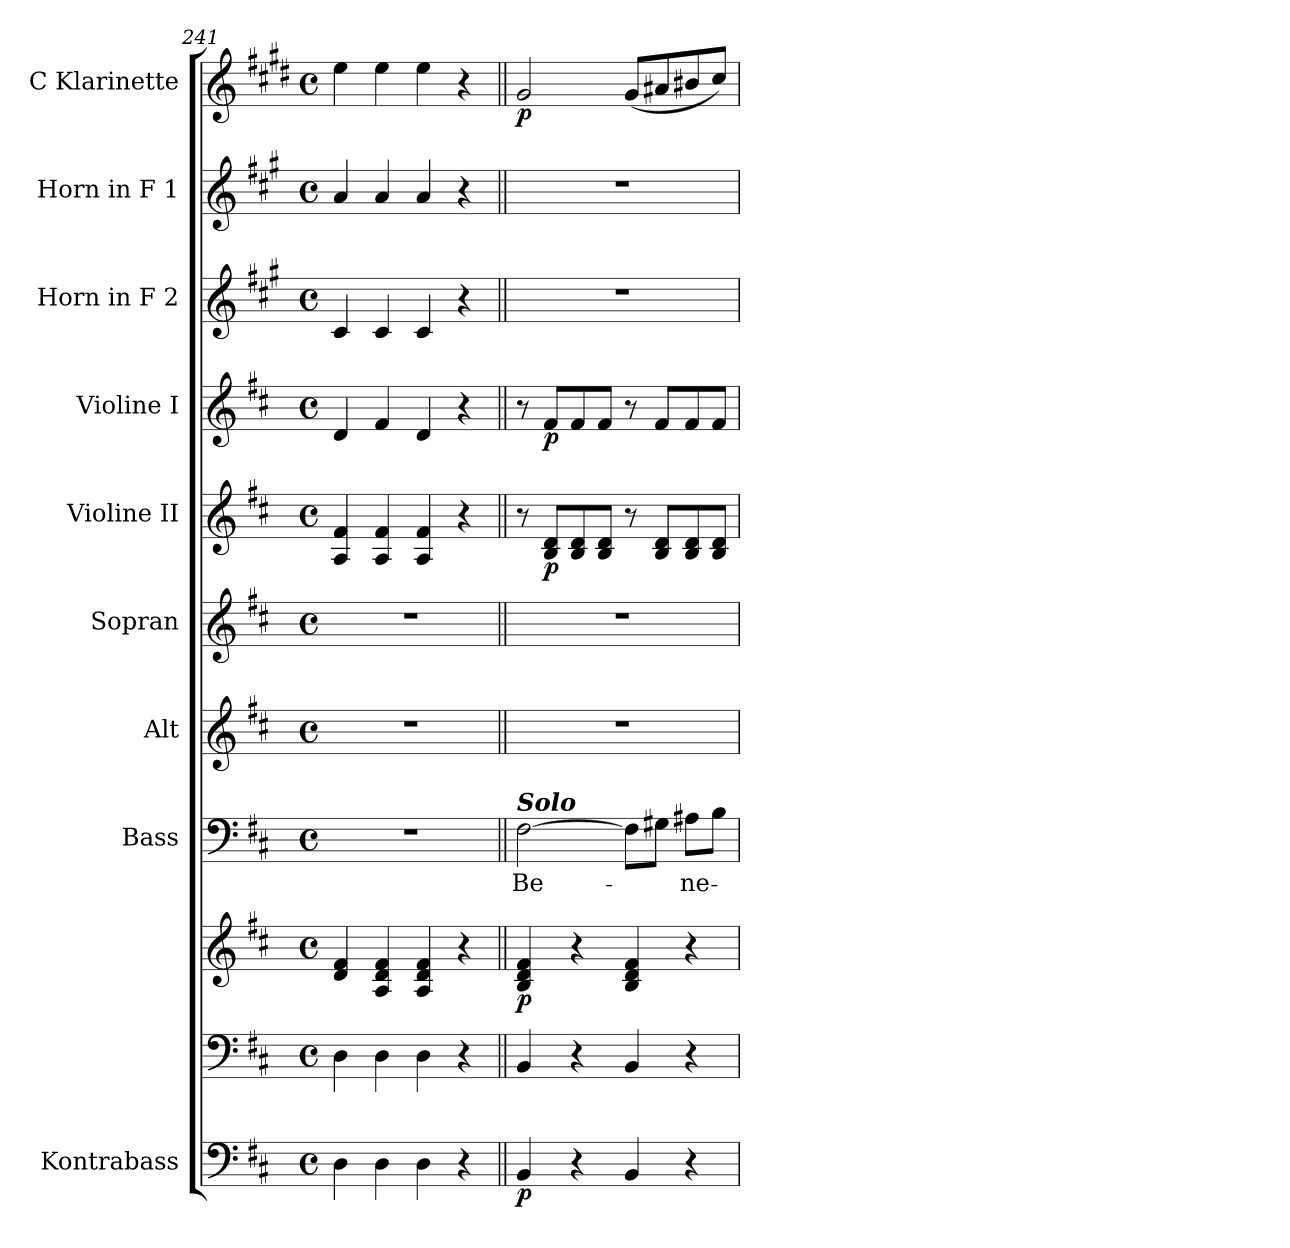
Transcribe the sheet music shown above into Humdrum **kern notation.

**kern	**dynam	**kern	**kern	**dynam	**kern	**text	**kern	**kern	**kern	**dynam	**kern	**dynam	**kern	**kern	**kern	**dynam
*part10	*part10	*part9	*part9	*part9	*part8	*part8	*part7	*part6	*part5	*part5	*part4	*part4	*part3	*part2	*part1	*part1
*staff11	*staff11	*staff10	*staff9	*staff9/10	*staff8	*staff8	*staff7	*staff6	*staff5	*staff5	*staff4	*staff4	*staff3	*staff2	*staff1	*staff1
*I"Kontrabass	*	*	*	*	*I"Bass	*	*I"Alt	*I"Sopran	*I"Violine II	*	*I"Violine I	*	*I"Horn in F 2	*I"Horn in F 1	*I"C Klarinette	*
*I'Kb.	*	*	*	*	*I'B.	*	*I'A.	*I'S.	*I'Vl. II	*	*I'Vl. I	*	*	*	*I'Kl.	*
*clefF4	*	*clefF4	*clefG2	*	*clefF4	*	*clefG2	*clefG2	*clefG2	*	*clefG2	*	*clefG2	*clefG2	*clefG2	*
*ITrd7c12	*	*	*	*	*	*	*	*	*	*	*	*	*ITrd4c7	*ITrd4c7	*ITrd1c2	*
*k[f#c#]	*	*k[f#c#]	*k[f#c#]	*	*k[f#c#]	*	*k[f#c#]	*k[f#c#]	*k[f#c#]	*	*k[f#c#]	*	*k[f#c#]	*k[f#c#]	*k[f#c#]	*
*D:	*	*D:	*D:	*	*D:	*	*D:	*D:	*D:	*	*D:	*	*D:	*D:	*D:	*
*M4/4	*	*M4/4	*M4/4	*	*M4/4	*	*M4/4	*M4/4	*M4/4	*	*M4/4	*	*M4/4	*M4/4	*M4/4	*
*met(c)	*	*met(c)	*met(c)	*	*met(c)	*	*met(c)	*met(c)	*met(c)	*	*met(c)	*	*met(c)	*met(c)	*met(c)	*
=241	=241	=241	=241	=241	=241	=241	=241	=241	=241	=241	=241	=241	=241	=241	=241	=241
4DD\	.	4D\	4d/ 4f#/	.	1r	.	1r	1r	4A/ 4f#/	.	4d/	.	4F#/	4d/	4dd\	.
4DD\	.	4D\	4A/ 4d/ 4f#/	.	.	.	.	.	4A/ 4f#/	.	4f#/	.	4F#/	4d/	4dd\	.
4DD\	.	4D\	4A/ 4d/ 4f#/	.	.	.	.	.	4A/ 4f#/	.	4d/	.	4F#/	4d/	4dd\	.
4r	.	4r	4r	.	.	.	.	.	4r	.	4r	.	4r	4r	4r	.
!!LO:PB:g=z
=242||	=242||	=242||	=242||	=242||	=242||	=242||	=242||	=242||	=242||	=242||	=242||	=242||	=242||	=242||	=242||	=242||
!	!	!	!	!	!LO:TX:a:Bi:t=Solo	!	!	!	!	!	!	!	!	!	!	!
!	!LO:DY:b	!	!	!LO:DY:b	!	!LO:LY:b	!	!	!	!	!	!	!	!	!	!LO:DY:b
4BBB/	p	4BB/	4B/ 4d/ 4f#/	p	[2F#\	Be-	1r	1r	8r	.	8r	.	1r	1r	2f#/	p
!	!	!	!	!	!	!	!	!	!	!LO:DY:b	!	!LO:DY:b	!	!	!	!
.	.	.	.	.	.	.	.	.	8B/ 8d/L	p	8f#/L	p	.	.	.	.
4r	.	4r	4r	.	.	.	.	.	8B/ 8d/	.	8f#/	.	.	.	.	.
.	.	.	.	.	.	.	.	.	8B/ 8d/J	.	8f#/J	.	.	.	.	.
4BBB/	.	4BB/	4B/ 4d/ 4f#/	.	8F#\L]	.	.	.	8r	.	8r	.	.	.	(<8f#/L	.
.	.	.	.	.	8G#X\J	.	.	.	8B/ 8d/L	.	8f#/L	.	.	.	8g#X/	.
!	!	!	!	!	!	!LO:LY:b	!	!	!	!	!	!	!	!	!	!
4r	.	4r	4r	.	8A#X\L	-ne-	.	.	8B/ 8d/	.	8f#/	.	.	.	8a#X/	.
.	.	.	.	.	8B\J	.	.	.	8B/ 8d/J	.	8f#/J	.	.	.	8b/J)	.
=	=	=	=	=	=	=	=	=	=	=	=	=	=	=	=	=
*-	*-	*-	*-	*-	*-	*-	*-	*-	*-	*-	*-	*-	*-	*-	*-	*-
